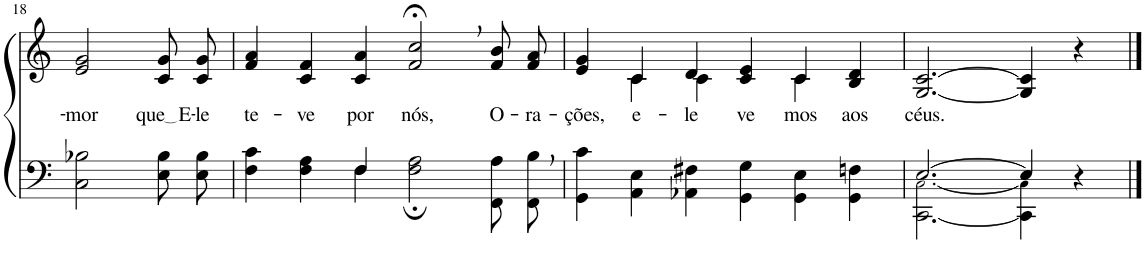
**kern	**kern	**text
*part2	*part1	*part1
*staff2	*staff1	*staff1
*I"Parte III e IV	*I"Parte I e II	*
!!LO:PB:g=z
*clefF4	*clefG2	*
*Trd-1c-2	*Trd-1c-2	*
*k[]	*k[]	*
*M6/4	*M6/4	*
=18	=18	=18
!	!	!LO:LY:b
2C\ 2B-X\	2e/ 2g/	-mor
!	!	!LO:LY:b
8E\ 8B-\L	8c/ 8g/L	que E
!	!	!LO:LY:b
8E\ 8B-\J	8c/ 8g/J	-le
=19	=19	=19
*^	*	*
!	!	!	!LO:LY:b
2ryy	4F\ 4c\	4f/ 4a/	te-
!	!	!	!LO:LY:b
.	4F\ 4A\	4c/ 4f/	-ve
!	!	!	!LO:LY:b
4F/	4F\	4c/ 4a/	por
!	!	!	!LO:LY:b
2.ryy	2F\; 2A\;	2f/;<, 2cc/;<,	nós,
!	!	!	!LO:LY:b
.	8FF\ 8A\L	8f/ 8b/L	O-
!	!	!	!LO:LY:b
.	8FF\ 8B\J	8f/ 8a/J	-ra-
=20	=20	=20	=20
!	!	!	!LO:LY:b
*v	*v	*^	*
4GG\ 4c\	4e/ 4g/	4ryy	-ções,
!	!	!	!LO:LY:b
4AA\ 4E\	4c/	4c\	e-
!	!	!	!LO:LY:b
4AA-X\ 4F#X\	4d/	4c\	-le-
!	!	!	!LO:LY:b
4GG\ 4G\	4c/ 4e/	4ryy	-ve-
!	!	!	!LO:LY:b
4GG\ 4E\	4c/	4c\	-mos
!	!	!	!LO:LY:b
4GG\ 4Fn\	4B/ 4d/	4ryy	aos
=21	=21	=21	=21
*^	*	*	*
!	!	!	!	!LO:LY:b
*	*	*v	*v	*
[2.E/	[2.CC\ [2.C!\	[2.G/ [2.c/	céus.
4E/]	4CC\] 4C!\]	4G/] 4c/]	.
4r	4ryy	4r	.
*v	*v	*	*
==	==	==
*-	*-	*-
